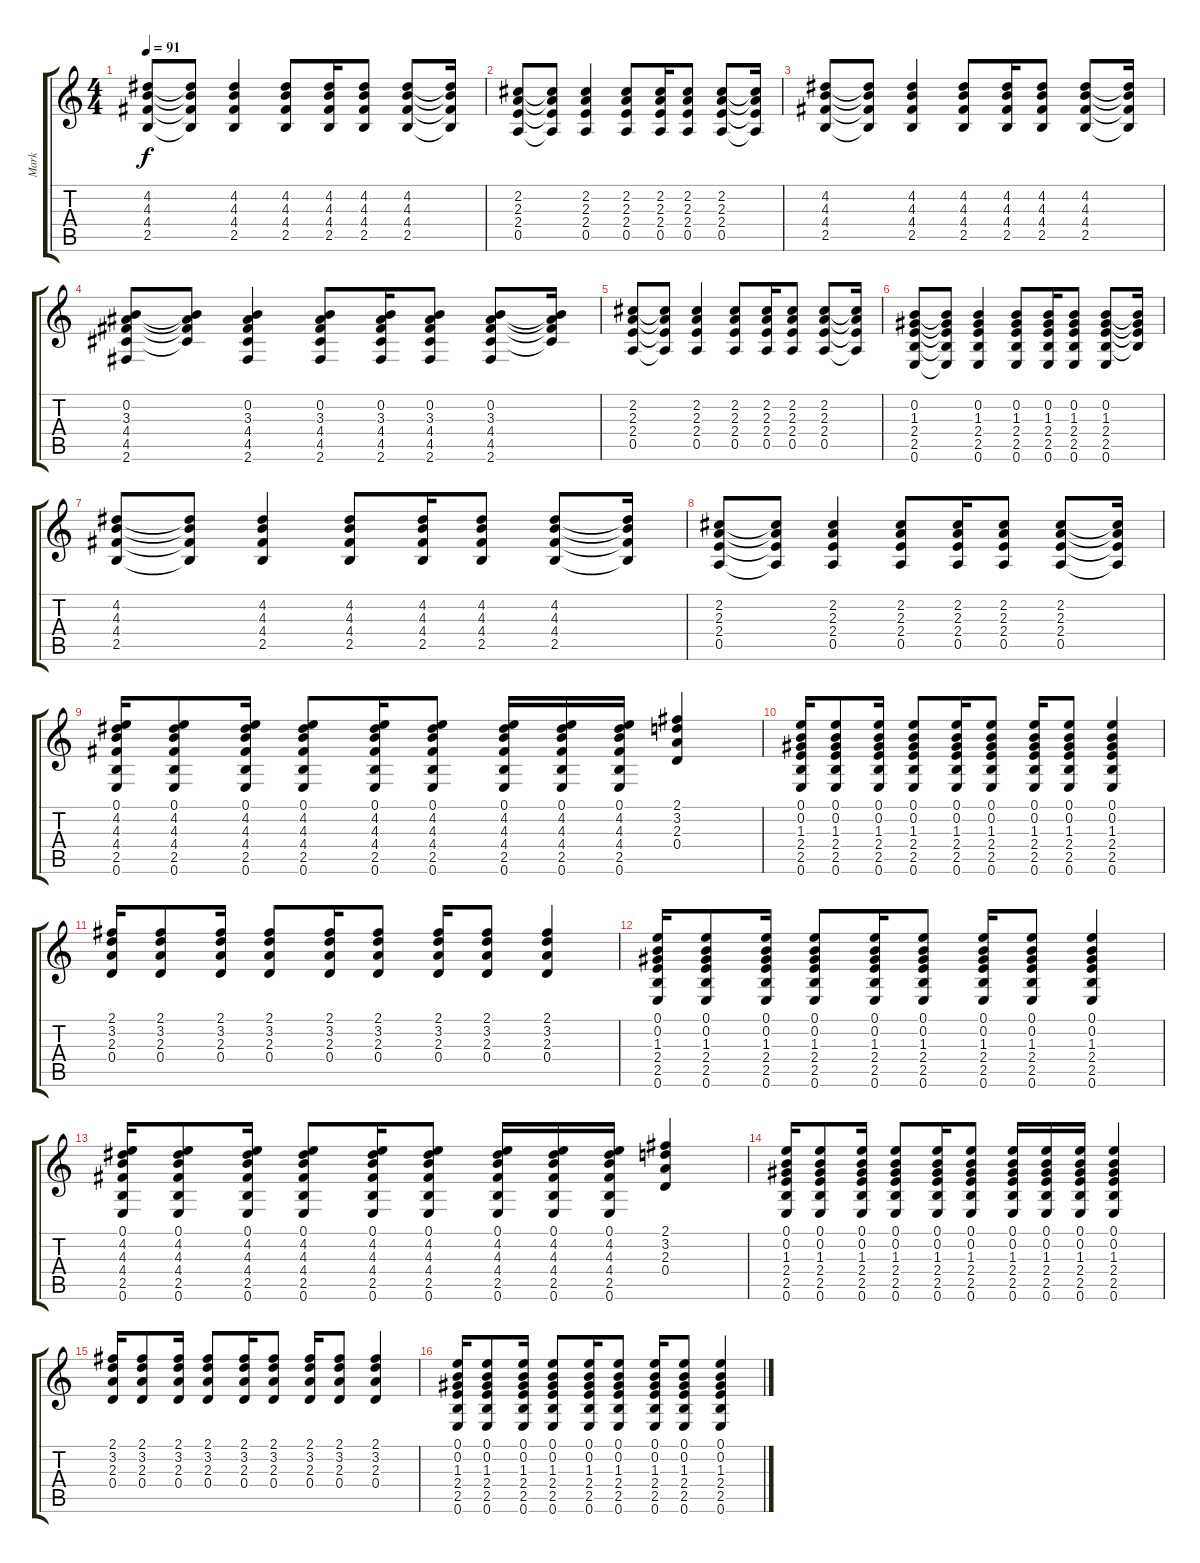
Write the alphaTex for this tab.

\track ("Mark" "Mark") {instrument distortionguitar}
\staff {score tabs}
\tuning (E4 B3 G3 D3 A2 E2) {hide}
\ts (4 4)
\tempo 91
\clef g2
\ks c
(4.2 4.3 4.4 2.5).8{dy f} (4.2{t} 4.3{t} 4.4{t} 2.5{t}).8 (4.2 4.3 4.4 2.5).4 (4.2 4.3 4.4 2.5).8 (4.2 4.3 4.4 2.5).16 (4.2 4.3 4.4 2.5).8 (4.2 4.3 4.4 2.5).8 (4.2{t} 4.3{t} 4.4{t} 2.5{t}).16 |
(2.2 2.3 2.4 0.5).8 (2.2{t} 2.3{t} 2.4{t} 0.5{t}).8 (2.2 2.3 2.4 0.5).4 (2.2 2.3 2.4 0.5).8 (2.2 2.3 2.4 0.5).16 (2.2 2.3 2.4 0.5).8 (2.2 2.3 2.4 0.5).8 (2.2{t} 2.3{t} 2.4{t} 0.5{t}).16 |
(4.2 4.3 4.4 2.5).8 (4.2{t} 4.3{t} 4.4{t} 2.5{t}).8 (4.2 4.3 4.4 2.5).4 (4.2 4.3 4.4 2.5).8 (4.2 4.3 4.4 2.5).16 (4.2 4.3 4.4 2.5).8 (4.2 4.3 4.4 2.5).8 (4.2{t} 4.3{t} 4.4{t} 2.5{t}).16 |
(0.2 3.3 4.4 4.5 2.6).8 (0.2{t} 3.3{t} 4.4{t} 4.5{t}).8 (0.2 3.3 4.4 4.5 2.6).4 (0.2 3.3 4.4 4.5 2.6).8 (0.2 3.3 4.4 4.5 2.6).16 (0.2 3.3 4.4 4.5 2.6).8 (0.2 3.3 4.4 4.5 2.6).8 (0.2{t} 3.3{t} 4.4{t} 4.5{t}).16 |
(2.2 2.3 2.4 0.5).8 (2.2{t} 2.3{t} 2.4{t} 0.5{t}).8 (2.2 2.3 2.4 0.5).4 (2.2 2.3 2.4 0.5).8 (2.2 2.3 2.4 0.5).16 (2.2 2.3 2.4 0.5).8 (2.2 2.3 2.4 0.5).8 (2.2{t} 2.3{t} 2.4{t} 0.5{t}).16 |
(0.2 1.3 2.4 2.5 0.6).8 (0.2{t} 1.3{t} 2.4{t} 2.5{t} 0.6{t}).8 (0.2 1.3 2.4 2.5 0.6).4 (0.2 1.3 2.4 2.5 0.6).8 (0.2 1.3 2.4 2.5 0.6).16 (0.2 1.3 2.4 2.5 0.6).8 (0.2 1.3 2.4 2.5 0.6).8 (0.2{t} 1.3{t} 2.4{t} 2.5{t}).16 |
(4.2 4.3 4.4 2.5).8 (4.2{t} 4.3{t} 4.4{t} 2.5{t}).8 (4.2 4.3 4.4 2.5).4 (4.2 4.3 4.4 2.5).8 (4.2 4.3 4.4 2.5).16 (4.2 4.3 4.4 2.5).8 (4.2 4.3 4.4 2.5).8 (4.2{t} 4.3{t} 4.4{t} 2.5{t}).16 |
(2.2 2.3 2.4 0.5).8 (2.2{t} 2.3{t} 2.4{t} 0.5{t}).8 (2.2 2.3 2.4 0.5).4 (2.2 2.3 2.4 0.5).8 (2.2 2.3 2.4 0.5).16 (2.2 2.3 2.4 0.5).8 (2.2 2.3 2.4 0.5).8 (2.2{t} 2.3{t} 2.4{t} 0.5{t}).16 |
(0.1 4.2 4.3 4.4 2.5 0.6).16{volume 13 instrument acousticguitarsteel} (0.1 4.2 4.3 4.4 2.5 0.6).8 (0.1 4.2 4.3 4.4 2.5 0.6).16 (0.1 4.2 4.3 4.4 2.5 0.6).8 (0.1 4.2 4.3 4.4 2.5 0.6).16 (0.1 4.2 4.3 4.4 2.5 0.6).8 (0.1 4.2 4.3 4.4 2.5 0.6).16 (0.1 4.2 4.3 4.4 2.5 0.6).16 (0.1 4.2 4.3 4.4 2.5 0.6).16 (2.1 3.2 2.3 0.4).4 |
(0.1 0.2 1.3 2.4 2.5 0.6).16 (0.1 0.2 1.3 2.4 2.5 0.6).8 (0.1 0.2 1.3 2.4 2.5 0.6).16 (0.1 0.2 1.3 2.4 2.5 0.6).8 (0.1 0.2 1.3 2.4 2.5 0.6).16 (0.1 0.2 1.3 2.4 2.5 0.6).8 (0.1 0.2 1.3 2.4 2.5 0.6).16 (0.1 0.2 1.3 2.4 2.5 0.6).8 (0.1 0.2 1.3 2.4 2.5 0.6).4 |
(2.1 3.2 2.3 0.4).16 (2.1 3.2 2.3 0.4).8 (2.1 3.2 2.3 0.4).16 (2.1 3.2 2.3 0.4).8 (2.1 3.2 2.3 0.4).16 (2.1 3.2 2.3 0.4).8 (2.1 3.2 2.3 0.4).16 (2.1 3.2 2.3 0.4).8 (2.1 3.2 2.3 0.4).4 |
(0.1 0.2 1.3 2.4 2.5 0.6).16 (0.1 0.2 1.3 2.4 2.5 0.6).8 (0.1 0.2 1.3 2.4 2.5 0.6).16 (0.1 0.2 1.3 2.4 2.5 0.6).8 (0.1 0.2 1.3 2.4 2.5 0.6).16 (0.1 0.2 1.3 2.4 2.5 0.6).8 (0.1 0.2 1.3 2.4 2.5 0.6).16 (0.1 0.2 1.3 2.4 2.5 0.6).8 (0.1 0.2 1.3 2.4 2.5 0.6).4 |
(0.1 4.2 4.3 4.4 2.5 0.6).16 (0.1 4.2 4.3 4.4 2.5 0.6).8 (0.1 4.2 4.3 4.4 2.5 0.6).16 (0.1 4.2 4.3 4.4 2.5 0.6).8 (0.1 4.2 4.3 4.4 2.5 0.6).16 (0.1 4.2 4.3 4.4 2.5 0.6).8 (0.1 4.2 4.3 4.4 2.5 0.6).16 (0.1 4.2 4.3 4.4 2.5 0.6).16 (0.1 4.2 4.3 4.4 2.5 0.6).16 (2.1 3.2 2.3 0.4).4 |
(0.1 0.2 1.3 2.4 2.5 0.6).16 (0.1 0.2 1.3 2.4 2.5 0.6).8 (0.1 0.2 1.3 2.4 2.5 0.6).16 (0.1 0.2 1.3 2.4 2.5 0.6).8 (0.1 0.2 1.3 2.4 2.5 0.6).16 (0.1 0.2 1.3 2.4 2.5 0.6).8 (0.1 0.2 1.3 2.4 2.5 0.6).16 (0.1 0.2 1.3 2.4 2.5 0.6).16 (0.1 0.2 1.3 2.4 2.5 0.6).16 (0.1 0.2 1.3 2.4 2.5 0.6).4 |
(2.1 3.2 2.3 0.4).16 (2.1 3.2 2.3 0.4).8 (2.1 3.2 2.3 0.4).16 (2.1 3.2 2.3 0.4).8 (2.1 3.2 2.3 0.4).16 (2.1 3.2 2.3 0.4).8 (2.1 3.2 2.3 0.4).16 (2.1 3.2 2.3 0.4).8 (2.1 3.2 2.3 0.4).4 |
(0.1 0.2 1.3 2.4 2.5 0.6).16 (0.1 0.2 1.3 2.4 2.5 0.6).8 (0.1 0.2 1.3 2.4 2.5 0.6).16 (0.1 0.2 1.3 2.4 2.5 0.6).8 (0.1 0.2 1.3 2.4 2.5 0.6).16 (0.1 0.2 1.3 2.4 2.5 0.6).8 (0.1 0.2 1.3 2.4 2.5 0.6).16 (0.1 0.2 1.3 2.4 2.5 0.6).8 (0.1 0.2 1.3 2.4 2.5 0.6).4
